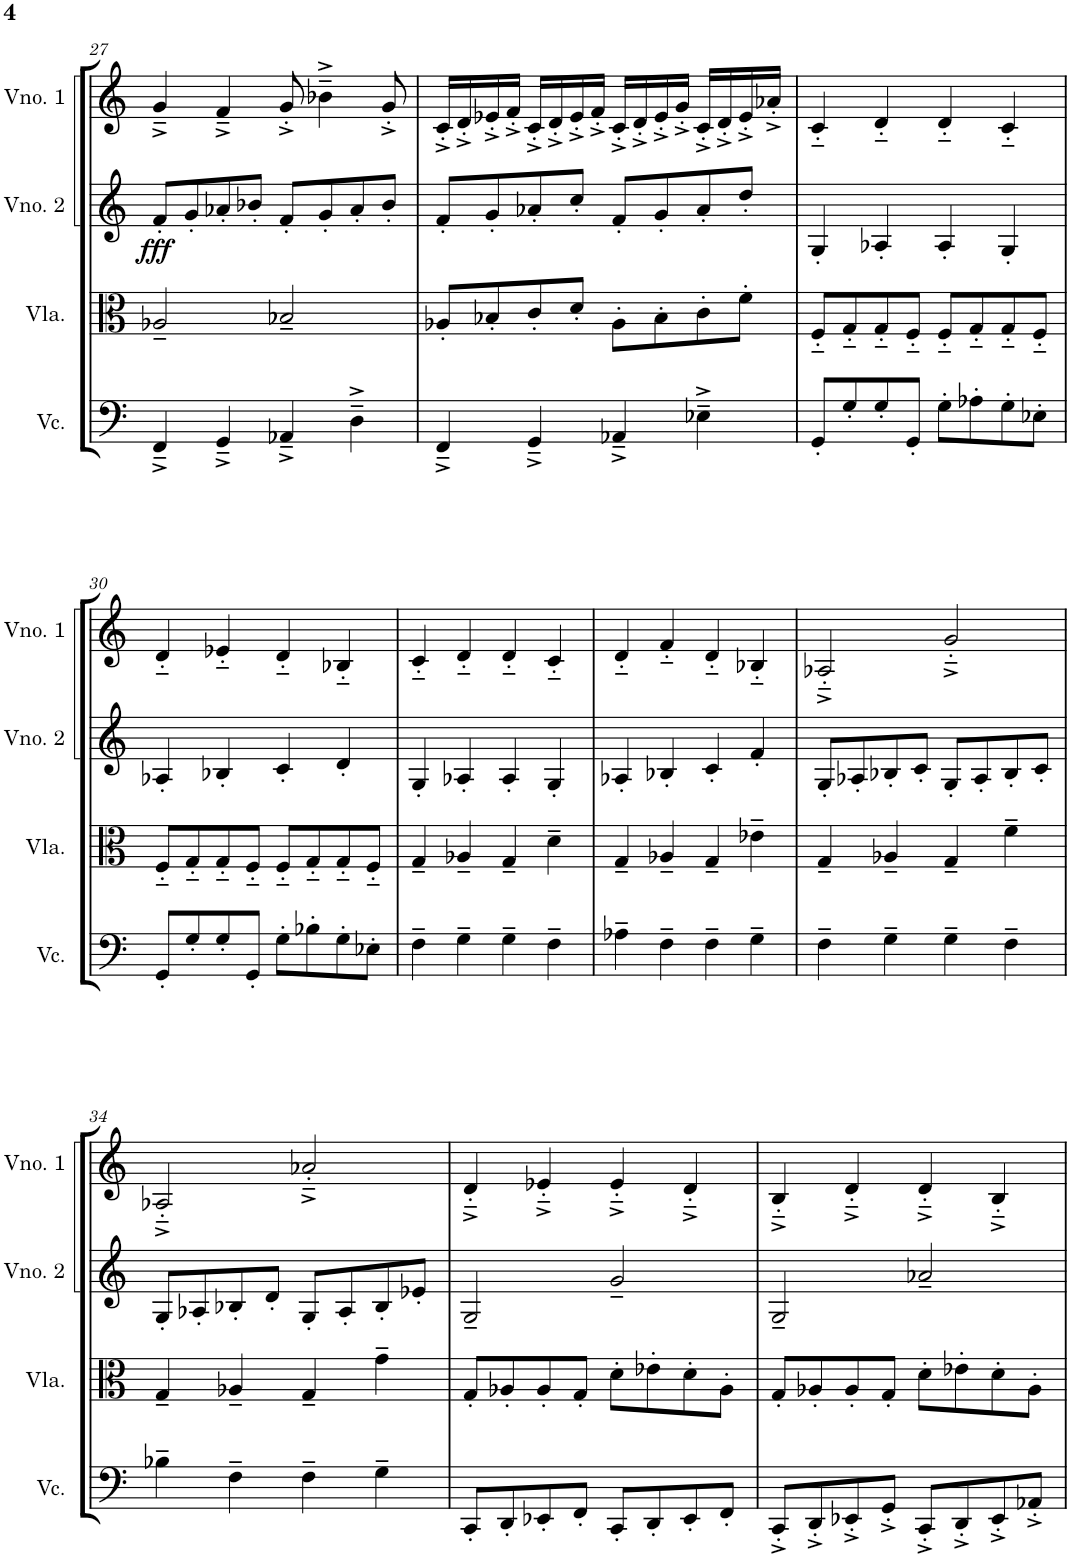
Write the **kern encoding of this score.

**kern	**kern	**kern	**dynam	**kern
*part4	*part3	*part2	*part2	*part1
*staff4	*staff3	*staff2	*staff2	*staff1
*I"Violoncelo	*I"Viola	*I"Violino 2	*	*I"Violino 1
*I'Vc.	*I'Vla.	*I'Vno. 2	*	*I'Vno. 1
!!LO:PB:g=z
*clefF4	*clefC3	*clefG2	*	*clefG2
*k[]	*k[]	*k[]	*	*k[]
*M4/4	*M4/4	*M4/4	*	*M4/4
=27	=27	=27	=27	=27
!	!	!	!LO:DY:b	!
4FF~^/	2A-X~/	8f'/L	fff	4g~^/
.	.	8g'/	.	.
4GG~^/	.	8a-X'/	.	4f~^/
.	.	8b-X'/J	.	.
4AA-X~^/	2B-X~/	8f'/L	.	8g'^/
.	.	8g'/	.	4b-X~^\
4D~^\	.	8a-'/	.	.
.	.	8b-'/J	.	8g'^/
=28	=28	=28	=28	=28
4FF~^/	8A-X'/L	8f'/L	.	16c'^/LL
.	.	.	.	16d'^/
.	8B-X'/	8g'/	.	16e-X'^/
.	.	.	.	16f'^/JJ
4GG~^/	8c'/	8a-X'/	.	16c'^/LL
.	.	.	.	16d'^/
.	8d'/J	8cc'/J	.	16e-'^/
.	.	.	.	16f'^/JJ
4AA-X~^/	8A-'\L	8f'/L	.	16c'^/LL
.	.	.	.	16d'^/
.	8B-'\	8g'/	.	16e-'^/
.	.	.	.	16g'^/JJ
4E-X~^\	8c'\	8a-'/	.	16c'^/LL
.	.	.	.	16d'^/
.	8f'\J	8dd'/J	.	16e-'^/
.	.	.	.	16a-X'^/JJ
=29	=29	=29	=29	=29
8GG'/L	8F'~/L	4G'/	.	4c'~/
8G'/	8G'~/	.	.	.
8G'/	8G'~/	4A-X'/	.	4d'~/
8GG'/J	8F'~/J	.	.	.
8G'\L	8F'~/L	4A-'/	.	4d'~/
8A-X'\	8G'~/	.	.	.
8G'\	8G'~/	4G'/	.	4c'~/
8E-X'\J	8F'~/J	.	.	.
!!LO:LB:g=z
=30	=30	=30	=30	=30
8GG'/L	8F'~/L	4A-X'/	.	4d'~/
8G'/	8G'~/	.	.	.
8G'/	8G'~/	4B-X'/	.	4e-X'~/
8GG'/J	8F'~/J	.	.	.
8G'\L	8F'~/L	4c'/	.	4d'~/
8B-X'\	8G'~/	.	.	.
8G'\	8G'~/	4d'/	.	4B-X'~/
8E-X'\J	8F'~/J	.	.	.
=31	=31	=31	=31	=31
4F~\	4G~/	4G'/	.	4c'~/
4G~\	4A-X~/	4A-X'/	.	4d'~/
4G~\	4G~/	4A-'/	.	4d'~/
4F~\	4d~\	4G'/	.	4c'~/
=32	=32	=32	=32	=32
4A-X~\	4G~/	4A-X'/	.	4d'~/
4F~\	4A-X~/	4B-X'/	.	4f'~/
4F~\	4G~/	4c'/	.	4d'~/
4G~\	4e-X~\	4f'/	.	4B-X'~/
=33	=33	=33	=33	=33
4F~\	4G~/	8G'/L	.	2A-X'~^/
.	.	8A-X'/	.	.
4G~\	4A-X~/	8B-X'/	.	.
.	.	8c'/J	.	.
4G~\	4G~/	8G'/L	.	2g'~^/
.	.	8A-'/	.	.
4F~\	4f~\	8B-'/	.	.
.	.	8c'/J	.	.
!!LO:LB:g=z
=34	=34	=34	=34	=34
4B-X~\	4G~/	8G'/L	.	2A-X'~^/
.	.	8A-X'/	.	.
4F~\	4A-X~/	8B-X'/	.	.
.	.	8d'/J	.	.
4F~\	4G~/	8G'/L	.	2a-X'~^/
.	.	8A-'/	.	.
4G~\	4g~\	8B-'/	.	.
.	.	8e-X'/J	.	.
=35	=35	=35	=35	=35
8CC'/L	8G'/L	2G~/	.	4d'~^/
8DD'/	8A-X'/	.	.	.
8EE-X'/	8A-'/	.	.	4e-X'~^/
8FF'/J	8G'/J	.	.	.
8CC'/L	8d'\L	2g~/	.	4e-'~^/
8DD'/	8e-X'\	.	.	.
8EE-'/	8d'\	.	.	4d'~^/
8FF'/J	8A-'\J	.	.	.
=36	=36	=36	=36	=36
8CC'^/L	8G'/L	2G~/	.	4B'~^/
8DD'^/	8A-X'/	.	.	.
8EE-X'^/	8A-'/	.	.	4d'~^/
8GG'^/J	8G'/J	.	.	.
8CC'^/L	8d'\L	2a-X~/	.	4d'~^/
8DD'^/	8e-X'\	.	.	.
8EE-'^/	8d'\	.	.	4B'~^/
8AA-X'^/J	8A-'\J	.	.	.
=	=	=	=	=
*-	*-	*-	*-	*-
